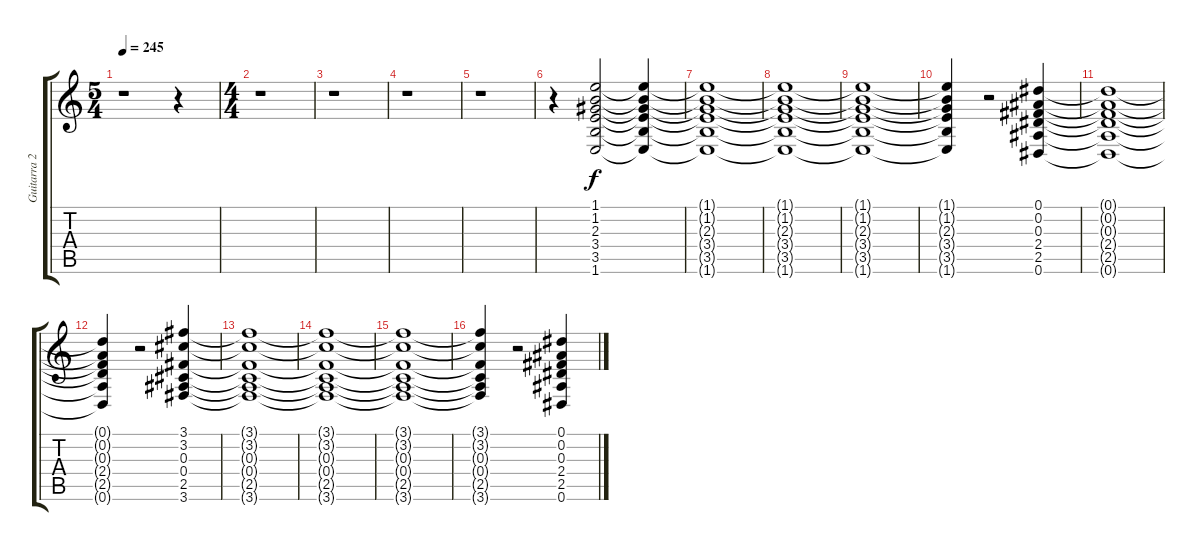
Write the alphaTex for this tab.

\track ("Guitarra 2" "Guitarra 2") {instrument acousticguitarsteel}
\staff {score tabs}
\tuning (Eb4 Bb3 Gb3 Db3 Ab2 Eb2) {hide}
\ts (5 4)
\tempo 245
\clef g2
\ks c
r.1{dy f} r.4 |
\ts (4 4)
r.1 |
r.1 |
r.1 |
r.1 |
r.4 (1.1 1.2 2.3 3.4 3.5 1.6).2 (1.1{t} 1.2{t} 2.3{t} 3.4{t} 3.5{t} 1.6{t}).4 |
(1.1{t} 1.2{t} 2.3{t} 3.4{t} 3.5{t} 1.6{t}).1 |
(1.1{t} 1.2{t} 2.3{t} 3.4{t} 3.5{t} 1.6{t}).1 |
(1.1{t} 1.2{t} 2.3{t} 3.4{t} 3.5{t} 1.6{t}).1 |
(1.1{t} 1.2{t} 2.3{t} 3.4{t} 3.5{t} 1.6{t}).4 r.2 (0.1 0.2 0.3 2.4 2.5 0.6).4 |
(0.1{t} 0.2{t} 0.3{t} 2.4{t} 2.5{t} 0.6{t}).1 |
(0.1{t} 0.2{t} 0.3{t} 2.4{t} 2.5{t} 0.6{t}).4 r.2 (3.1 3.2 0.3 0.4 2.5 3.6).4 |
(3.1{t} 3.2{t} 0.3{t} 0.4{t} 2.5{t} 3.6{t}).1 |
(3.1{t} 3.2{t} 0.3{t} 0.4{t} 2.5{t} 3.6{t}).1 |
(3.1{t} 3.2{t} 0.3{t} 0.4{t} 2.5{t} 3.6{t}).1 |
(3.1{t} 3.2{t} 0.3{t} 0.4{t} 2.5{t} 3.6{t}).4 r.2 (0.1 0.2 0.3 2.4 2.5 0.6).4
